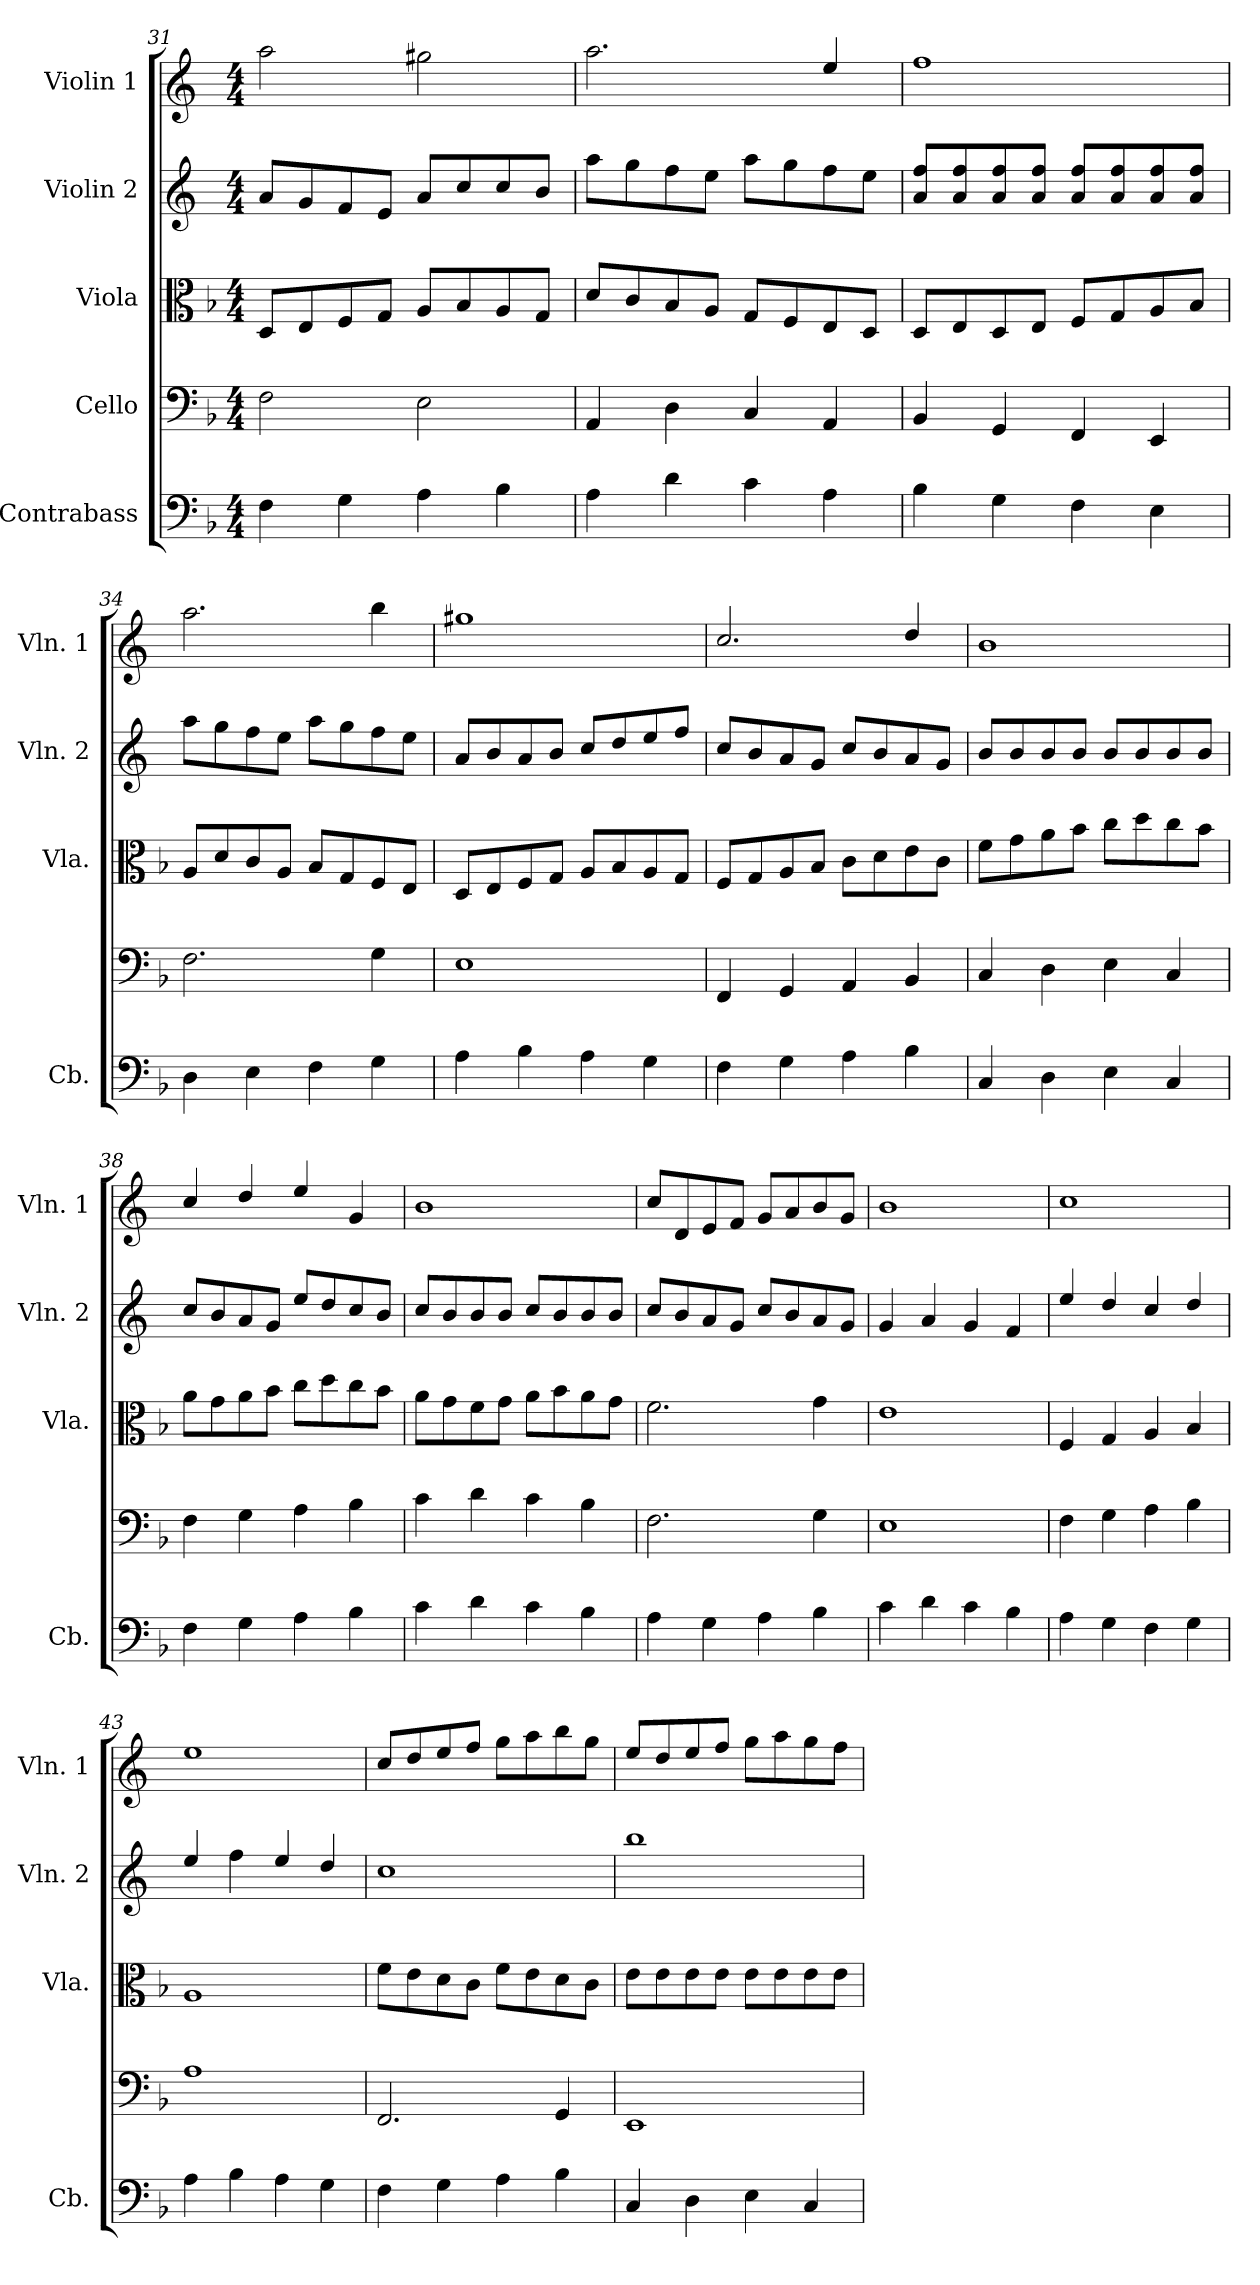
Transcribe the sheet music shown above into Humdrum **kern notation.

**kern	**kern	**kern	**kern	**kern
*part5	*part4	*part3	*part2	*part1
*staff5	*staff4	*staff3	*staff2	*staff1
*I"Contrabass	*I"Cello	*I"Viola	*I"Violin 2	*I"Violin 1
*I'Cb.	*	*I'Vla.	*I'Vln. 2	*I'Vln. 1
!!LO:LB:g=z
*clefF4	*clefF4	*clefC3	*clefG2	*clefG2
*ITrd7c12	*	*	*ITrd4c7	*ITrd4c7
*k[b-]	*k[b-]	*k[b-]	*k[b-]	*k[b-]
*d:	*d:	*d:	*d:	*d:
*M4/4	*M4/4	*M4/4	*M4/4	*M4/4
=31	=31	=31	=31	=31
4FF\	2F\	8D/L	8d/L	2dd\
.	.	8E/	8c/	.
4GG\	.	8F/	8B-/	.
.	.	8G/J	8A/J	.
4AA\	2E\	8A/L	8d/L	2cc#X\
.	.	8B-/	8f/	.
4BB-\	.	8A/	8f/	.
.	.	8G/J	8e/J	.
=32	=32	=32	=32	=32
4AA\	4AA/	8d/L	8dd\L	2.dd\
.	.	8c/	8cc\	.
4D\	4D\	8B-/	8b-\	.
.	.	8A/J	8a\J	.
4C\	4C/	8G/L	8dd\L	.
.	.	8F/	8cc\	.
4AA\	4AA/	8E/	8b-\	4a/
.	.	8D/J	8a\J	.
=33	=33	=33	=33	=33
4BB-\	4BB-/	8D/L	8d/ 8b-/L	1b-
.	.	8E/	8d/ 8b-/	.
4GG\	4GG/	8D/	8d/ 8b-/	.
.	.	8E/J	8d/ 8b-/J	.
4FF\	4FF/	8F/L	8d/ 8b-/L	.
.	.	8G/	8d/ 8b-/	.
4EE\	4EE/	8A/	8d/ 8b-/	.
.	.	8B-/J	8d/ 8b-/J	.
=34	=34	=34	=34	=34
4DD\	2.F\	8A/L	8dd\L	2.dd\
.	.	8d/	8cc\	.
4EE\	.	8c/	8b-\	.
.	.	8A/J	8a\J	.
4FF\	.	8B-/L	8dd\L	.
.	.	8G/	8cc\	.
4GG\	4G\	8F/	8b-\	4ee\
.	.	8E/J	8a\J	.
!!LO:PB:g=z
=35	=35	=35	=35	=35
4AA\	1E	8D/L	8d/L	1cc#X
.	.	8E/	8e/	.
4BB-\	.	8F/	8d/	.
.	.	8G/J	8e/J	.
4AA\	.	8A/L	8f/L	.
.	.	8B-/	8g/	.
4GG\	.	8A/	8a/	.
.	.	8G/J	8b-/J	.
=36	=36	=36	=36	=36
4FF\	4FF/	8F/L	8f/L	2.f/
.	.	8G/	8e/	.
4GG\	4GG/	8A/	8d/	.
.	.	8B-/J	8c/J	.
4AA\	4AA/	8c\L	8f/L	.
.	.	8d\	8e/	.
4BB-\	4BB-/	8e\	8d/	4g/
.	.	8c\J	8c/J	.
=37	=37	=37	=37	=37
4CC/	4C/	8f\L	8e/L	1e
.	.	8g\	8e/	.
4DD\	4D\	8a\	8e/	.
.	.	8b-\J	8e/J	.
4EE\	4E\	8cc\L	8e/L	.
.	.	8dd\	8e/	.
4CC/	4C/	8cc\	8e/	.
.	.	8b-\J	8e/J	.
=38	=38	=38	=38	=38
4FF\	4F\	8a\L	8f/L	4f/
.	.	8g\	8e/	.
4GG\	4G\	8a\	8d/	4g/
.	.	8b-\J	8c/J	.
4AA\	4A\	8cc\L	8a/L	4a/
.	.	8dd\	8g/	.
4BB-\	4B-\	8cc\	8f/	4c/
.	.	8b-\J	8e/J	.
!!LO:LB:g=z
=39	=39	=39	=39	=39
4C\	4c\	8a\L	8f/L	1e
.	.	8g\	8e/	.
4D\	4d\	8f\	8e/	.
.	.	8g\J	8e/J	.
4C\	4c\	8a\L	8f/L	.
.	.	8b-\	8e/	.
4BB-\	4B-\	8a\	8e/	.
.	.	8g\J	8e/J	.
=40	=40	=40	=40	=40
4AA\	2.F\	2.f\	8f/L	8f/L
.	.	.	8e/	8G/
4GG\	.	.	8d/	8A/
.	.	.	8c/J	8B-/J
4AA\	.	.	8f/L	8c/L
.	.	.	8e/	8d/
4BB-\	4G\	4g\	8d/	8e/
.	.	.	8c/J	8c/J
=41	=41	=41	=41	=41
4C\	1E	1e	4c/	1e
4D\	.	.	4d/	.
4C\	.	.	4c/	.
4BB-\	.	.	4B-/	.
=42	=42	=42	=42	=42
4AA\	4F\	4F/	4a/	1f
4GG\	4G\	4G/	4g/	.
4FF\	4A\	4A/	4f/	.
4GG\	4B-\	4B-/	4g/	.
=43	=43	=43	=43	=43
4AA\	1A	1A	4a/	1a
4BB-\	.	.	4b-\	.
4AA\	.	.	4a/	.
4GG\	.	.	4g/	.
!!LO:PB:g=z
=44	=44	=44	=44	=44
4FF\	2.FF/	8f\L	1f	8f/L
.	.	8e\	.	8g/
4GG\	.	8d\	.	8a/
.	.	8c\J	.	8b-/J
4AA\	.	8f\L	.	8cc\L
.	.	8e\	.	8dd\
4BB-\	4GG/	8d\	.	8ee\
.	.	8c\J	.	8cc\J
=45	=45	=45	=45	=45
4CC/	1EE	8e\L	1ee	8a/L
.	.	8e\	.	8g/
4DD\	.	8e\	.	8a/
.	.	8e\J	.	8b-/J
4EE\	.	8e\L	.	8cc\L
.	.	8e\	.	8dd\
4CC/	.	8e\	.	8cc\
.	.	8e\J	.	8b-\J
=	=	=	=	=
*-	*-	*-	*-	*-
